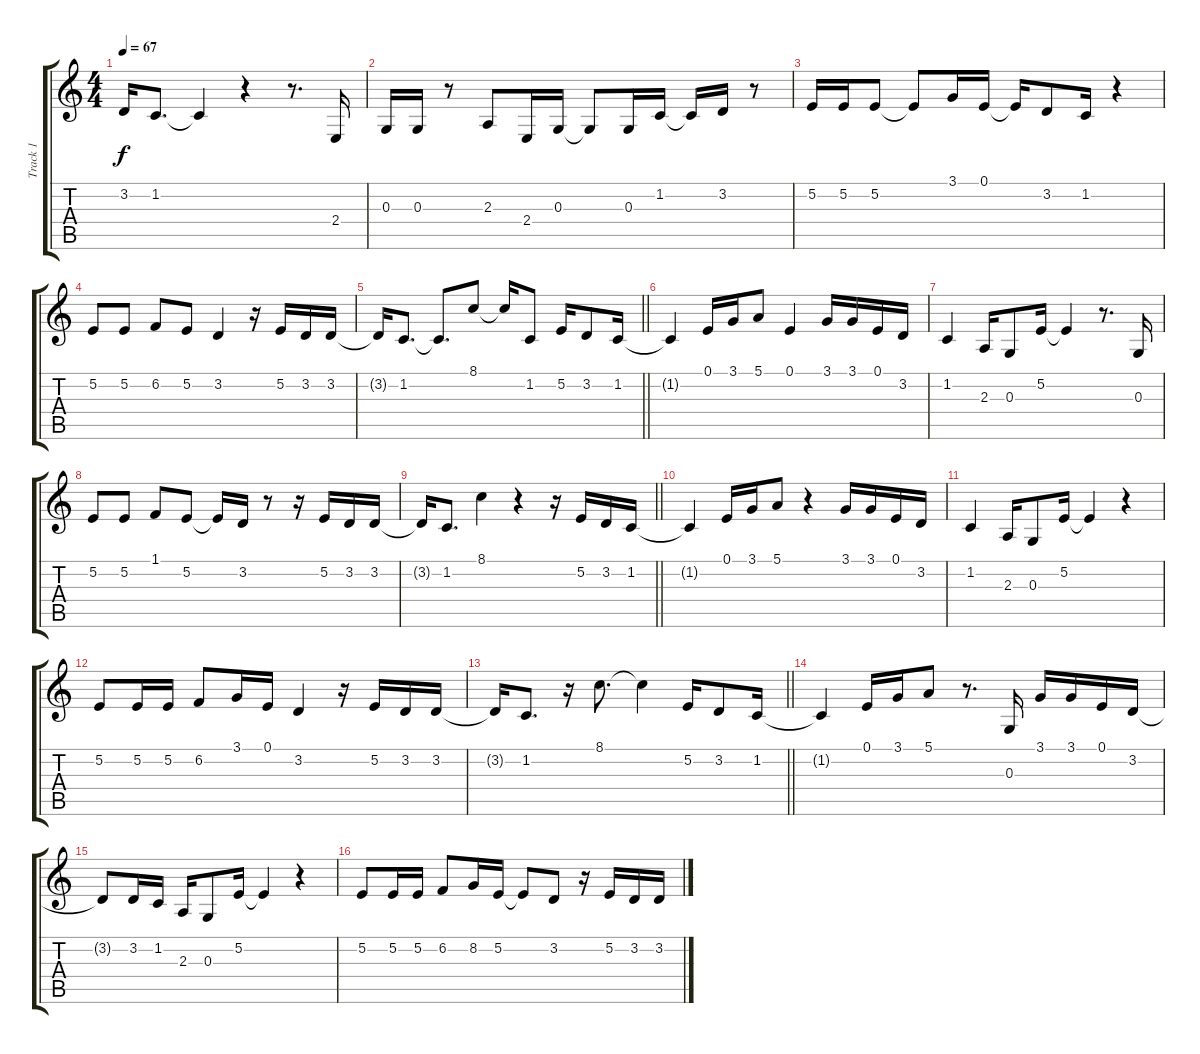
\track ("Track 1" "Track 1") {instrument tenorsax}
\staff {score tabs}
\tuning (E4 B3 G3 D3 A2 E2) {hide}
\ts (4 4)
\tempo 67
\clef g2
\ks c
3.2{t}.16{dy f} 1.2.8{d} 1.2{t}.4 r.4 r.8{d} 2.4.16 |
0.3.16 0.3.16 r.8 2.3.8 2.4.16 0.3.16 0.3{t}.8 0.3.16 1.2.16 1.2{t}.16 3.2.16 r.8 |
5.2.16 5.2.16 5.2.8 5.2{t}.8 3.1.16 0.1.16 0.1{t}.16 3.2.8 1.2.16 r.4 |
5.2.8 5.2.8 6.2.8 5.2.8 3.2.4 r.16 5.2.16 3.2.16 3.2.16 |
\barLineRight lightlight
3.2{t}.16 1.2.8{d} 1.2{t}.8{d} 8.1.8 8.1{t}.16 1.2.8 5.2.16 3.2.8 1.2.16 |
1.2{t}.4 0.1.16 3.1.16 5.1.8 0.1.4 3.1.16 3.1.16 0.1.16 3.2.16 |
1.2.4 2.3.16 0.3.8 5.2.16 5.2{t}.4 r.8{d} 0.3.16 |
5.2.8 5.2.8 1.1.8 5.2.8 5.2{t}.16 3.2.16 r.8 r.16 5.2.16 3.2.16 3.2.16 |
\barLineRight lightlight
3.2{t}.16 1.2.8{d} 8.1.4 r.4 r.16 5.2.16 3.2.16 1.2.16 |
1.2{t}.4 0.1.16 3.1.16 5.1.8 r.4 3.1.16 3.1.16 0.1.16 3.2.16 |
1.2.4 2.3.16 0.3.8 5.2.16 5.2{t}.4 r.4 |
5.2.8 5.2.16 5.2.16 6.2.8 3.1.16 0.1.16 3.2.4 r.16 5.2.16 3.2.16 3.2.16 |
\barLineRight lightlight
3.2{t}.16 1.2.8{d} r.16 8.1.8{d} 8.1{t}.4 5.2.16 3.2.8 1.2.16 |
1.2{t}.4 0.1.16 3.1.16 5.1.8 r.8{d} 0.3.16 3.1.16 3.1.16 0.1.16 3.2.16 |
3.2{t}.8 3.2.16 1.2.16 2.3.16 0.3.8 5.2.16 5.2{t}.4 r.4 |
5.2.8 5.2.16 5.2.16 6.2.8 8.2.16 5.2.16 5.2{t}.8 3.2.8 r.16 5.2.16 3.2.16 3.2.16
